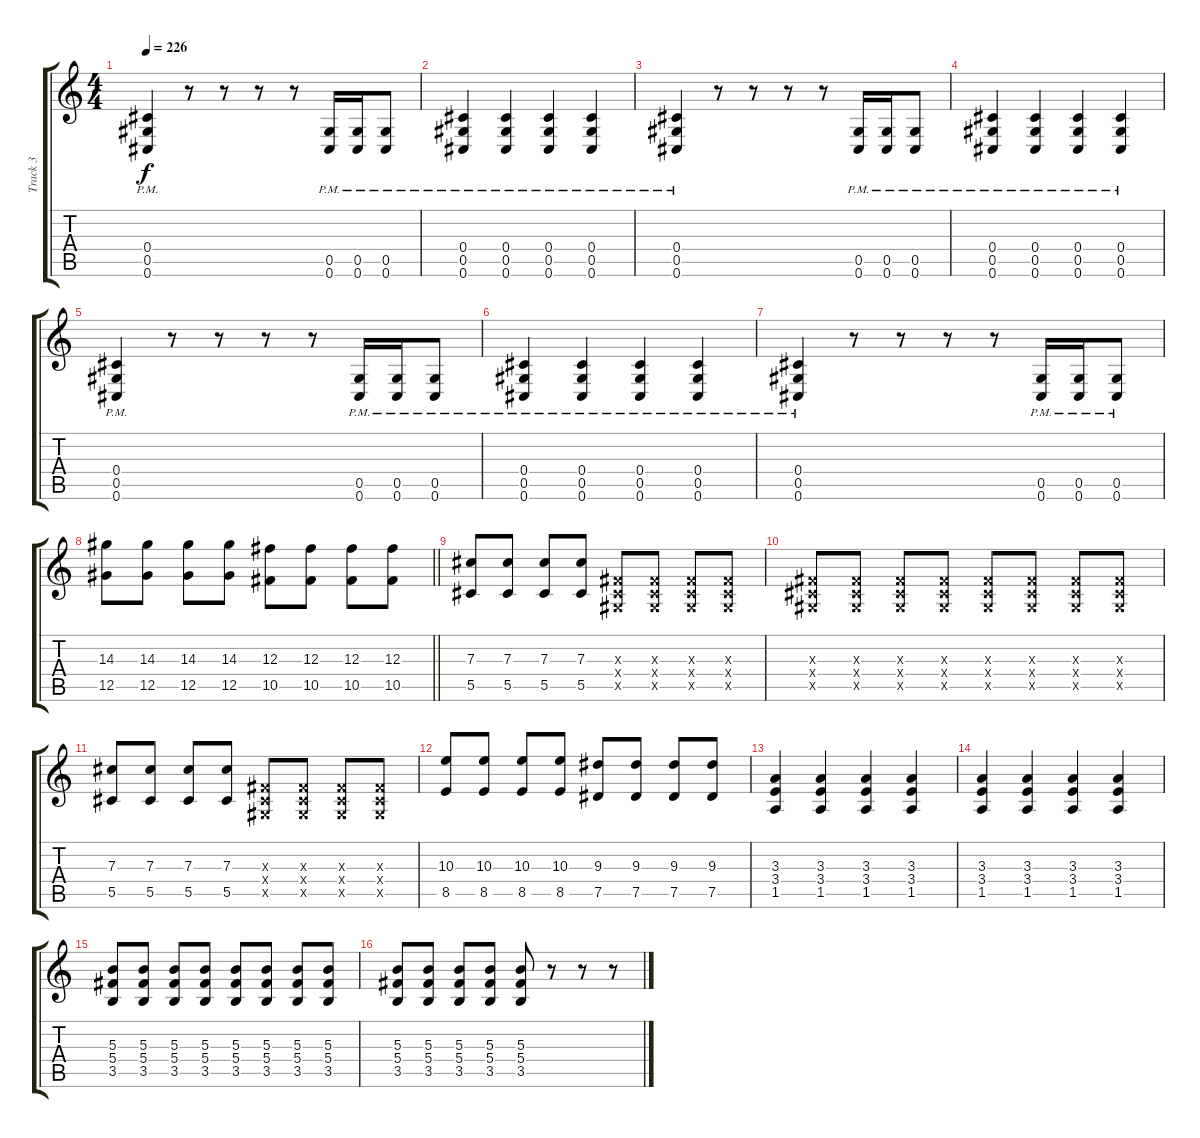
\track ("Track 3" "Track 3") {instrument distortionguitar}
\staff {score tabs}
\tuning (Eb4 Bb3 Gb3 Db3 Ab2 Db2) {hide}
\ts (4 4)
\section ("" "")
\tempo 226
\clef g2
\ks c
(0.4{pm} 0.5{pm} 0.6{pm}).4{dy f} r.8 r.8 r.8 r.8 (0.5{pm} 0.6{pm}).16 (0.5{pm} 0.6{pm}).16 (0.5{pm} 0.6{pm}).8 |
(0.4{pm} 0.5{pm} 0.6{pm}).4 (0.4{pm} 0.5{pm} 0.6{pm}).4 (0.4{pm} 0.5{pm} 0.6{pm}).4 (0.4{pm} 0.5{pm} 0.6{pm}).4 |
(0.4{pm} 0.5{pm} 0.6{pm}).4 r.8 r.8 r.8 r.8 (0.5{pm} 0.6{pm}).16 (0.5{pm} 0.6{pm}).16 (0.5{pm} 0.6{pm}).8 |
(0.4{pm} 0.5{pm} 0.6{pm}).4 (0.4{pm} 0.5{pm} 0.6{pm}).4 (0.4{pm} 0.5{pm} 0.6{pm}).4 (0.4{pm} 0.5{pm} 0.6{pm}).4 |
(0.4{pm} 0.5{pm} 0.6{pm}).4 r.8 r.8 r.8 r.8 (0.5{pm} 0.6{pm}).16 (0.5{pm} 0.6{pm}).16 (0.5{pm} 0.6{pm}).8 |
(0.4{pm} 0.5{pm} 0.6{pm}).4 (0.4{pm} 0.5{pm} 0.6{pm}).4 (0.4{pm} 0.5{pm} 0.6{pm}).4 (0.4{pm} 0.5{pm} 0.6{pm}).4 |
(0.4{pm} 0.5{pm} 0.6{pm}).4 r.8 r.8 r.8 r.8 (0.5{pm} 0.6{pm}).16 (0.5{pm} 0.6{pm}).16 (0.5{pm} 0.6{pm}).8 |
\barLineRight lightlight
(14.3 12.5).8 (14.3 12.5).8 (14.3 12.5).8 (14.3 12.5).8 (12.3 10.5).8 (12.3 10.5).8 (12.3 10.5).8 (12.3 10.5).8 |
\section ("" "")
(7.3 5.5).8 (7.3 5.5).8 (7.3 5.5).8 (7.3 5.5).8 (0.3{x} 0.4{x} 0.5{x}).8 (0.3{x} 0.4{x} 0.5{x}).8 (0.3{x} 0.4{x} 0.5{x}).8 (0.3{x} 0.4{x} 0.5{x}).8 |
(0.3{x} 0.4{x} 0.5{x}).8 (0.3{x} 0.4{x} 0.5{x}).8 (0.3{x} 0.4{x} 0.5{x}).8 (0.3{x} 0.4{x} 0.5{x}).8 (0.3{x} 0.4{x} 0.5{x}).8 (0.3{x} 0.4{x} 0.5{x}).8 (0.3{x} 0.4{x} 0.5{x}).8 (0.3{x} 0.4{x} 0.5{x}).8 |
(7.3 5.5).8 (7.3 5.5).8 (7.3 5.5).8 (7.3 5.5).8 (0.3{x} 0.4{x} 0.5{x}).8 (0.3{x} 0.4{x} 0.5{x}).8 (0.3{x} 0.4{x} 0.5{x}).8 (0.3{x} 0.4{x} 0.5{x}).8 |
(10.3 8.5).8 (10.3 8.5).8 (10.3 8.5).8 (10.3 8.5).8 (9.3 7.5).8 (9.3 7.5).8 (9.3 7.5).8 (9.3 7.5).8 |
(3.3 3.4 1.5).4 (3.3 3.4 1.5).4 (3.3 3.4 1.5).4 (3.3 3.4 1.5).4 |
(3.3 3.4 1.5).4 (3.3 3.4 1.5).4 (3.3 3.4 1.5).4 (3.3 3.4 1.5).4 |
(5.3 5.4 3.5).8 (5.3 5.4 3.5).8 (5.3 5.4 3.5).8 (5.3 5.4 3.5).8 (5.3 5.4 3.5).8 (5.3 5.4 3.5).8 (5.3 5.4 3.5).8 (5.3 5.4 3.5).8 |
(5.3 5.4 3.5).8 (5.3 5.4 3.5).8 (5.3 5.4 3.5).8 (5.3 5.4 3.5).8 (5.3 5.4 3.5).8 r.8 r.8 r.8
